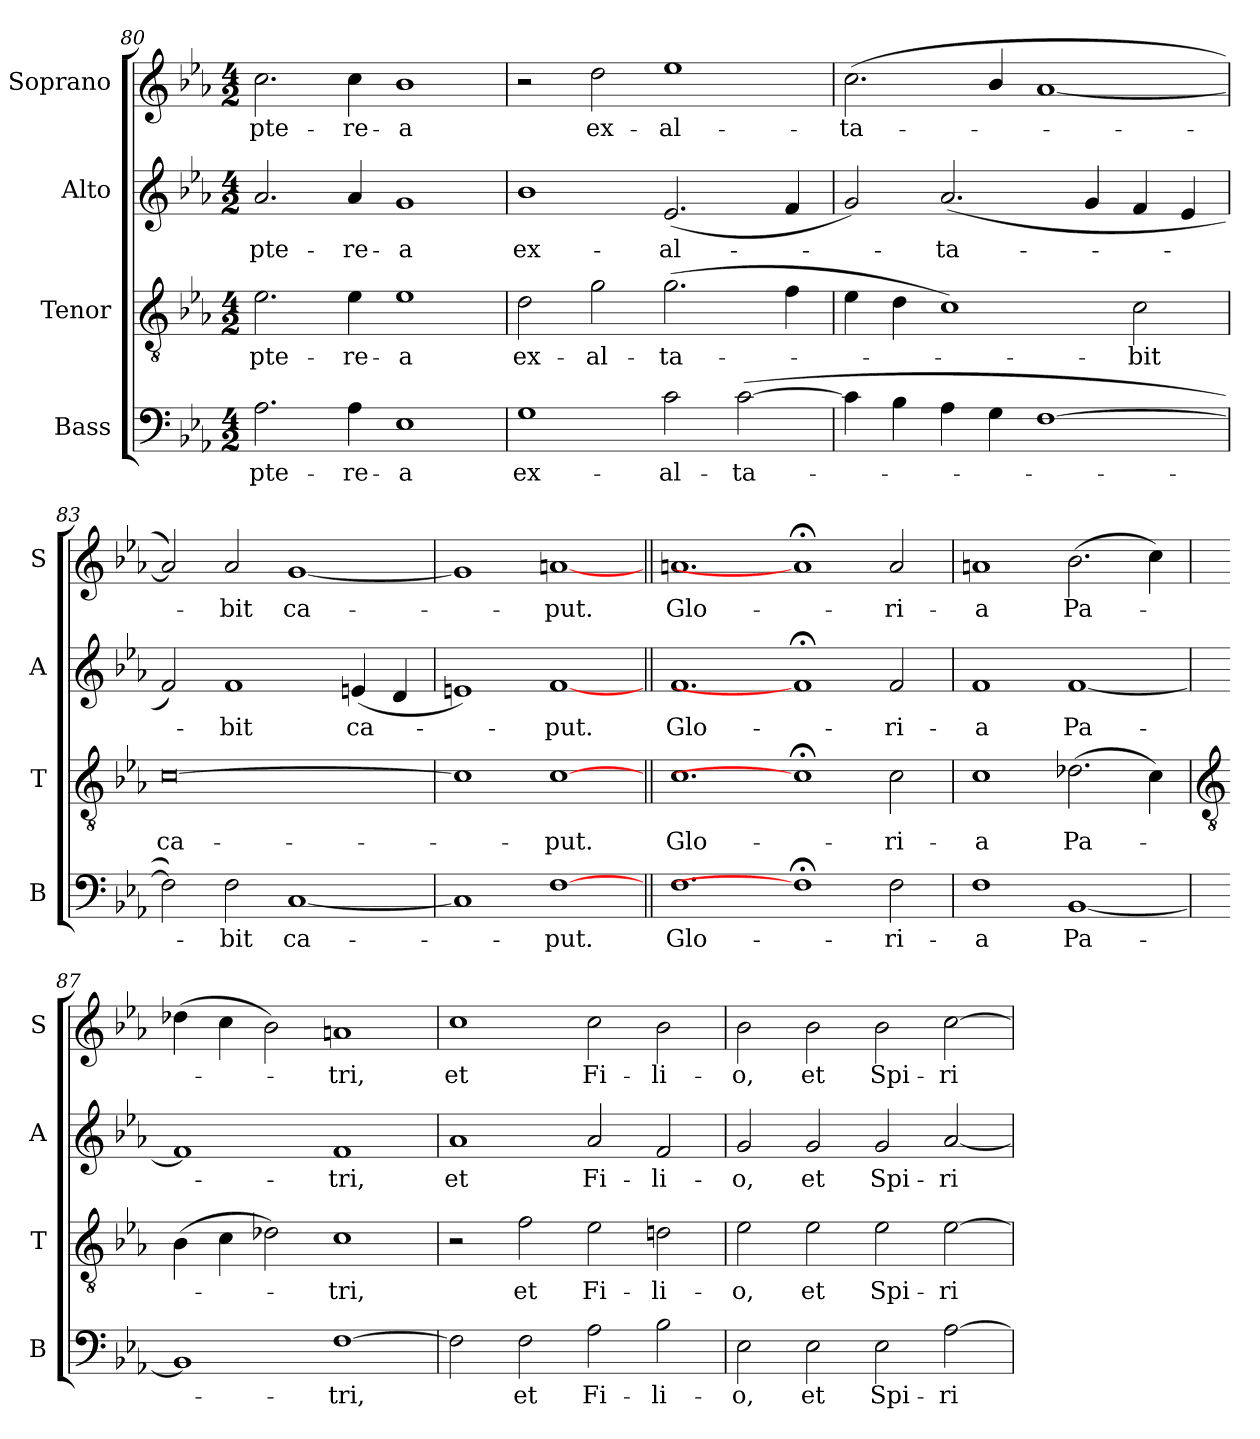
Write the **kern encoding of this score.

**kern	**text	**kern	**text	**kern	**text	**kern	**text
*part4	*part4	*part3	*part3	*part2	*part2	*part1	*part1
*staff4	*staff4	*staff3	*staff3	*staff2	*staff2	*staff1	*staff1
*I"Bass	*	*I"Tenor	*	*I"Alto	*	*I"Soprano	*
*I'B	*	*I'T	*	*I'A	*	*I'S	*
*clefF4	*	*clefGv2	*	*clefG2	*	*clefG2	*
*k[b-e-a-]	*	*k[b-e-a-]	*	*k[b-e-a-]	*	*k[b-e-a-]	*
*E-:	*	*E-:	*	*E-:	*	*E-:	*
*M4/2	*	*M4/2	*	*M4/2	*	*M4/2	*
=80	=80	=80	=80	=80	=80	=80	=80
!	!LO:LY:b	!	!LO:LY:b	!	!LO:LY:b	!	!LO:LY:b
2.A-	-pte-	2.e-	-pte-	2.a-	-pte-	2.cc	-pte-
!	!LO:LY:b	!	!LO:LY:b	!	!LO:LY:b	!	!LO:LY:b
4A-	-re-	4e-	-re-	4a-	-re-	4cc	-re-
!	!LO:LY:b	!	!LO:LY:b	!	!LO:LY:b	!	!LO:LY:b
1E-	-a	1e-	-a	1g	-a	1b-	-a
=81	=81	=81	=81	=81	=81	=81	=81
!	!LO:LY:b	!	!LO:LY:b	!	!LO:LY:b	!	!
1G	ex-	2d	ex-	1b-	ex-	2r	.
!	!	!	!LO:LY:b	!	!	!	!LO:LY:b
.	.	2g	-al-	.	.	2dd	ex-
!	!LO:LY:b	!	!LO:LY:b	!	!LO:LY:b	!	!LO:LY:b
2c	-al-	(>2.g	-ta-	(<2.e-	-al-	1ee-	-al-
!	!LO:LY:b	!	!	!	!	!	!
(>[2c	-ta-	.	.	.	.	.	.
.	.	4f	.	4f	.	.	.
=82	=82	=82	=82	=82	=82	=82	=82
!	!	!	!	!	!	!	!LO:LY:b
4c]	.	4e-	.	2g)	.	(<2.cc	-ta-
4B-	.	4d	.	.	.	.	.
!	!	!	!	!	!LO:LY:b	!	!
4A-	.	1c)	.	(<2.a-	ta-	.	.
4G	.	.	.	.	.	4b-/	.
[1F	.	.	.	.	.	[1a-	.
.	.	.	.	4g	.	.	.
!	!	!	!LO:LY:b	!	!	!	!
.	.	2c	bit	4f	.	.	.
.	.	.	.	4e-	.	.	.
=83	=83	=83	=83	=83	=83	=83	=83
!	!	!	!LO:LY:b	!	!	!	!
2F])	.	[0c	ca-	2f)	.	2a-])	.
!	!LO:LY:b	!	!	!	!LO:LY:b	!	!LO:LY:b
2F	bit	.	.	1f	bit	2a-	bit
!	!LO:LY:b	!	!	!	!	!	!LO:LY:b
[1C	ca-	.	.	.	.	[1g	ca-
!	!	!	!	!	!LO:LY:b	!	!
.	.	.	.	(<4en	ca-	.	.
.	.	.	.	4d	.	.	.
=84	=84	=84	=84	=84	=84	=84	=84
1C]	.	1c]	.	1e)	.	1g]	.
!	!LO:LY:b	!	!LO:LY:b	!	!LO:LY:b	!	!LO:LY:b
[1F	put.	[1c	put.	[1f	put.	[1an	put.
=85||	=85||	=85||	=85||	=85||	=85||	=85||	=85||
!	!LO:LY:b	!	!LO:LY:b	!	!LO:LY:b	!	!LO:LY:b
1.F	Glo-	1.c	Glo-	1.f	Glo-	1.an	Glo-
1F;<]	.	1c;<]	.	1f;<]	.	1a;<]	.
!	!LO:LY:b	!	!LO:LY:b	!	!LO:LY:b	!	!LO:LY:b
2F	-ri-	2c	-ri-	2f	-ri-	2a	-ri-
=86	=86	=86	=86	=86	=86	=86	=86
!	!LO:LY:b	!	!LO:LY:b	!	!LO:LY:b	!	!LO:LY:b
1F	-a	1c	-a	1f	-a	1a	-a
!	!LO:LY:b	!	!LO:LY:b	!	!LO:LY:b	!	!LO:LY:b
[1BB-	Pa-	(>2.d-X	Pa-	[1f	Pa-	(>2.b-	Pa-
.	.	4c)	.	.	.	4cc)	.
!!LO:LB:g=z
=87	=87	=87	=87	=87	=87	=87	=87
*	*	*clefGv2	*	*	*	*	*
1BB-]	.	(>4B-	.	1f]	.	(>4dd-X	.
.	.	4c	.	.	.	4cc	.
.	.	2d-X)	.	.	.	2b-)	.
!	!LO:LY:b	!	!LO:LY:b	!	!LO:LY:b	!	!LO:LY:b
[1F	tri,	1c	tri,	1f	tri,	1a	tri,
=88	=88	=88	=88	=88	=88	=88	=88
!	!	!	!	!	!LO:LY:b	!	!LO:LY:b
2F]	.	2r	.	1a-	et	1cc	et
!	!LO:LY:b	!	!LO:LY:b	!	!	!	!
2F	et	2f	et	.	.	.	.
!	!LO:LY:b	!	!LO:LY:b	!	!LO:LY:b	!	!LO:LY:b
2A-	Fi-	2e-	Fi-	2a-	Fi-	2cc	Fi-
!	!LO:LY:b	!	!LO:LY:b	!	!LO:LY:b	!	!LO:LY:b
2B-	-li-	2dn	-li-	2f	-li-	2b-	-li-
=89	=89	=89	=89	=89	=89	=89	=89
!	!LO:LY:b	!	!LO:LY:b	!	!LO:LY:b	!	!LO:LY:b
2E-	-o,	2e-	-o,	2g	-o,	2b-	-o,
!	!LO:LY:b	!	!LO:LY:b	!	!LO:LY:b	!	!LO:LY:b
2E-	et	2e-	et	2g	et	2b-	et
!	!LO:LY:b	!	!LO:LY:b	!	!LO:LY:b	!	!LO:LY:b
2E-	Spi-	2e-	Spi-	2g	Spi-	2b-	Spi-
!	!LO:LY:b	!	!LO:LY:b	!	!LO:LY:b	!	!LO:LY:b
[2A-	-ri-	[2e-	-ri-	[2a-	-ri-	[2cc	-ri-
=	=	=	=	=	=	=	=
*-	*-	*-	*-	*-	*-	*-	*-
